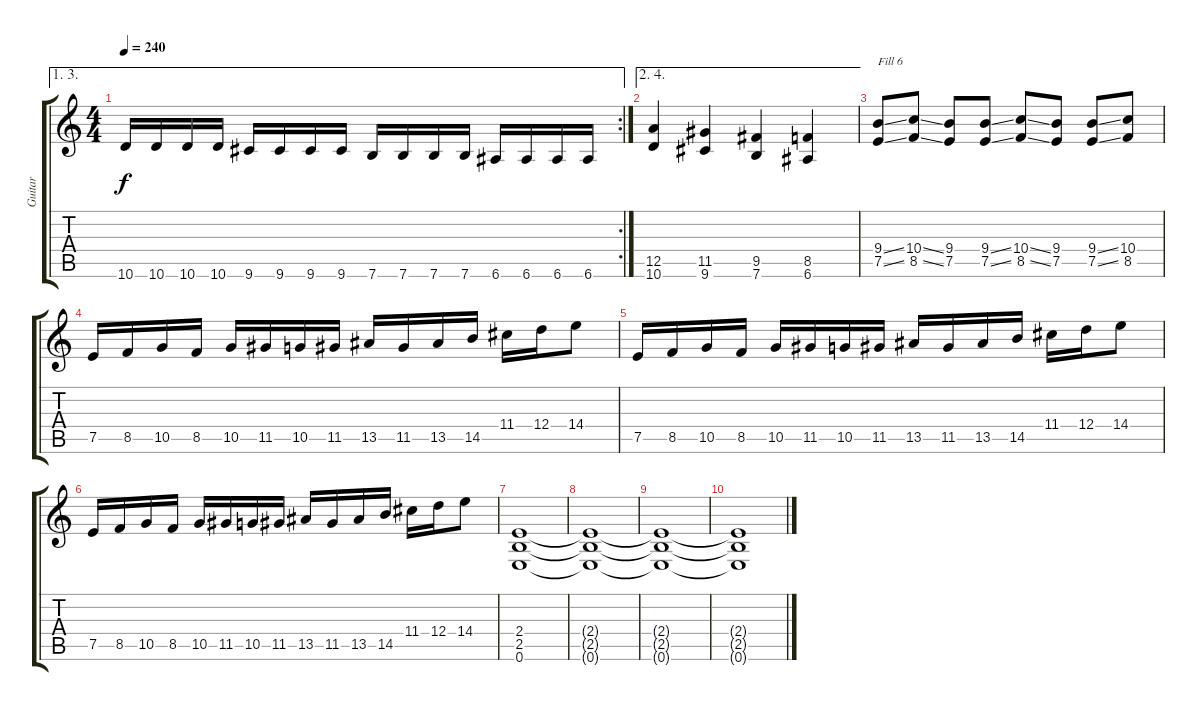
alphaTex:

\track ("Guitar" "Guitar") {instrument distortionguitar}
\staff {score tabs}
\tuning (E4 B3 G3 D3 A2 E2) {hide}
\ae (1 3)
\rc 2
\ts (4 4)
\tempo 240
\clef g2
\ks c
10.6.16{dy f} 10.6.16 10.6.16 10.6.16 9.6.16 9.6.16 9.6.16 9.6.16 7.6.16 7.6.16 7.6.16 7.6.16 6.6.16 6.6.16 6.6.16 6.6.16 |
\ae (2 4)
(12.5 10.6).4 (11.5 9.6).4 (9.5 7.6).4 (8.5 6.6).4 |
(9.4{ss} 7.5{ss}).8{txt "Fill 6"} (10.4{ss} 8.5{ss}).8 (9.4 7.5).8 (9.4{ss} 7.5{ss}).8 (10.4{ss} 8.5{ss}).8 (9.4 7.5).8 (9.4{ss} 7.5{ss}).8 (10.4 8.5).8 |
7.5.16 8.5.16 10.5.16 8.5.16 10.5.16 11.5.16 10.5.16 11.5.16 13.5.16 11.5.16 13.5.16 14.5.16 11.4.16 12.4.16 14.4.8 |
7.5.16 8.5.16 10.5.16 8.5.16 10.5.16 11.5.16 10.5.16 11.5.16 13.5.16 11.5.16 13.5.16 14.5.16 11.4.16 12.4.16 14.4.8 |
7.5.16 8.5.16 10.5.16 8.5.16 10.5.16 11.5.16 10.5.16 11.5.16 13.5.16 11.5.16 13.5.16 14.5.16 11.4.16 12.4.16 14.4.8 |
(2.4 2.5 0.6).1 |
(2.4{t} 2.5{t} 0.6{t}).1 |
(2.4{t} 2.5{t} 0.6{t}).1 |
(2.4{t} 2.5{t} 0.6{t}).1
